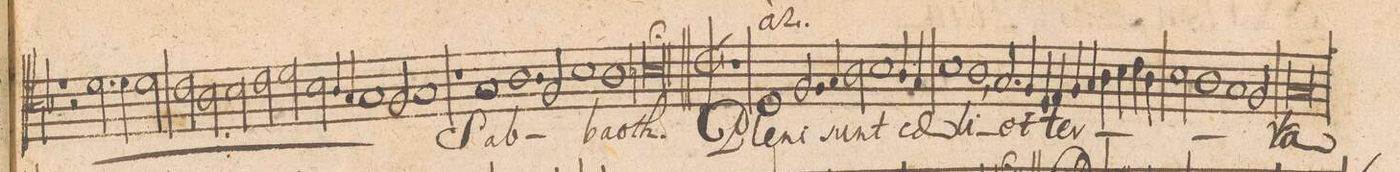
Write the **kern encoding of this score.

**kern	**text
*I"TENOR.	*
*clefC4	*
*k[b-]	*
*M2/1	*
2r	.
*	*ij
2.d\	Do-
4d\	-mi-
2d\	-nus
=21-	=21-
2c\	De-
2A\	-us
2B-\	Sab-
2c\	.
=22-	=22-
2d\	.
2B-\	.
4A/	.
4G/	.
1G/	.
=23-	=23-
2F/	-ba-
1G/	-oth
=24-	=24-
1r	.
*	*Xij
1G/	Sab-
=25-	=25-
1.A\	.
2F/	.
=26-	=26-
1B-\	.
1A\	-ba-
=27-	=27-
0Bn\;	-oth.
=28||-	=28||-
1r	.
1D/	Ple-
=29-	=29-
2.F/	-ni
4G/	.
2A\	sunt
1B-\	.
=30-	=30-
4A/	.
4G/	.
1B-\	cae-
=31-	=31-
1A\,	-li
2.G/	et
4F/	.
=32-	=32-
4D/	ter-
4E/	.
4F/	.
4G/	.
4A\	.
4B-\	.
4c\	.
4A\	.
=33-	=33-
2B-\	.
1A\	.
1G/	.
=34-	=34-
2F/	.
0G/	-ra
=35-	=35-
*-	*-
